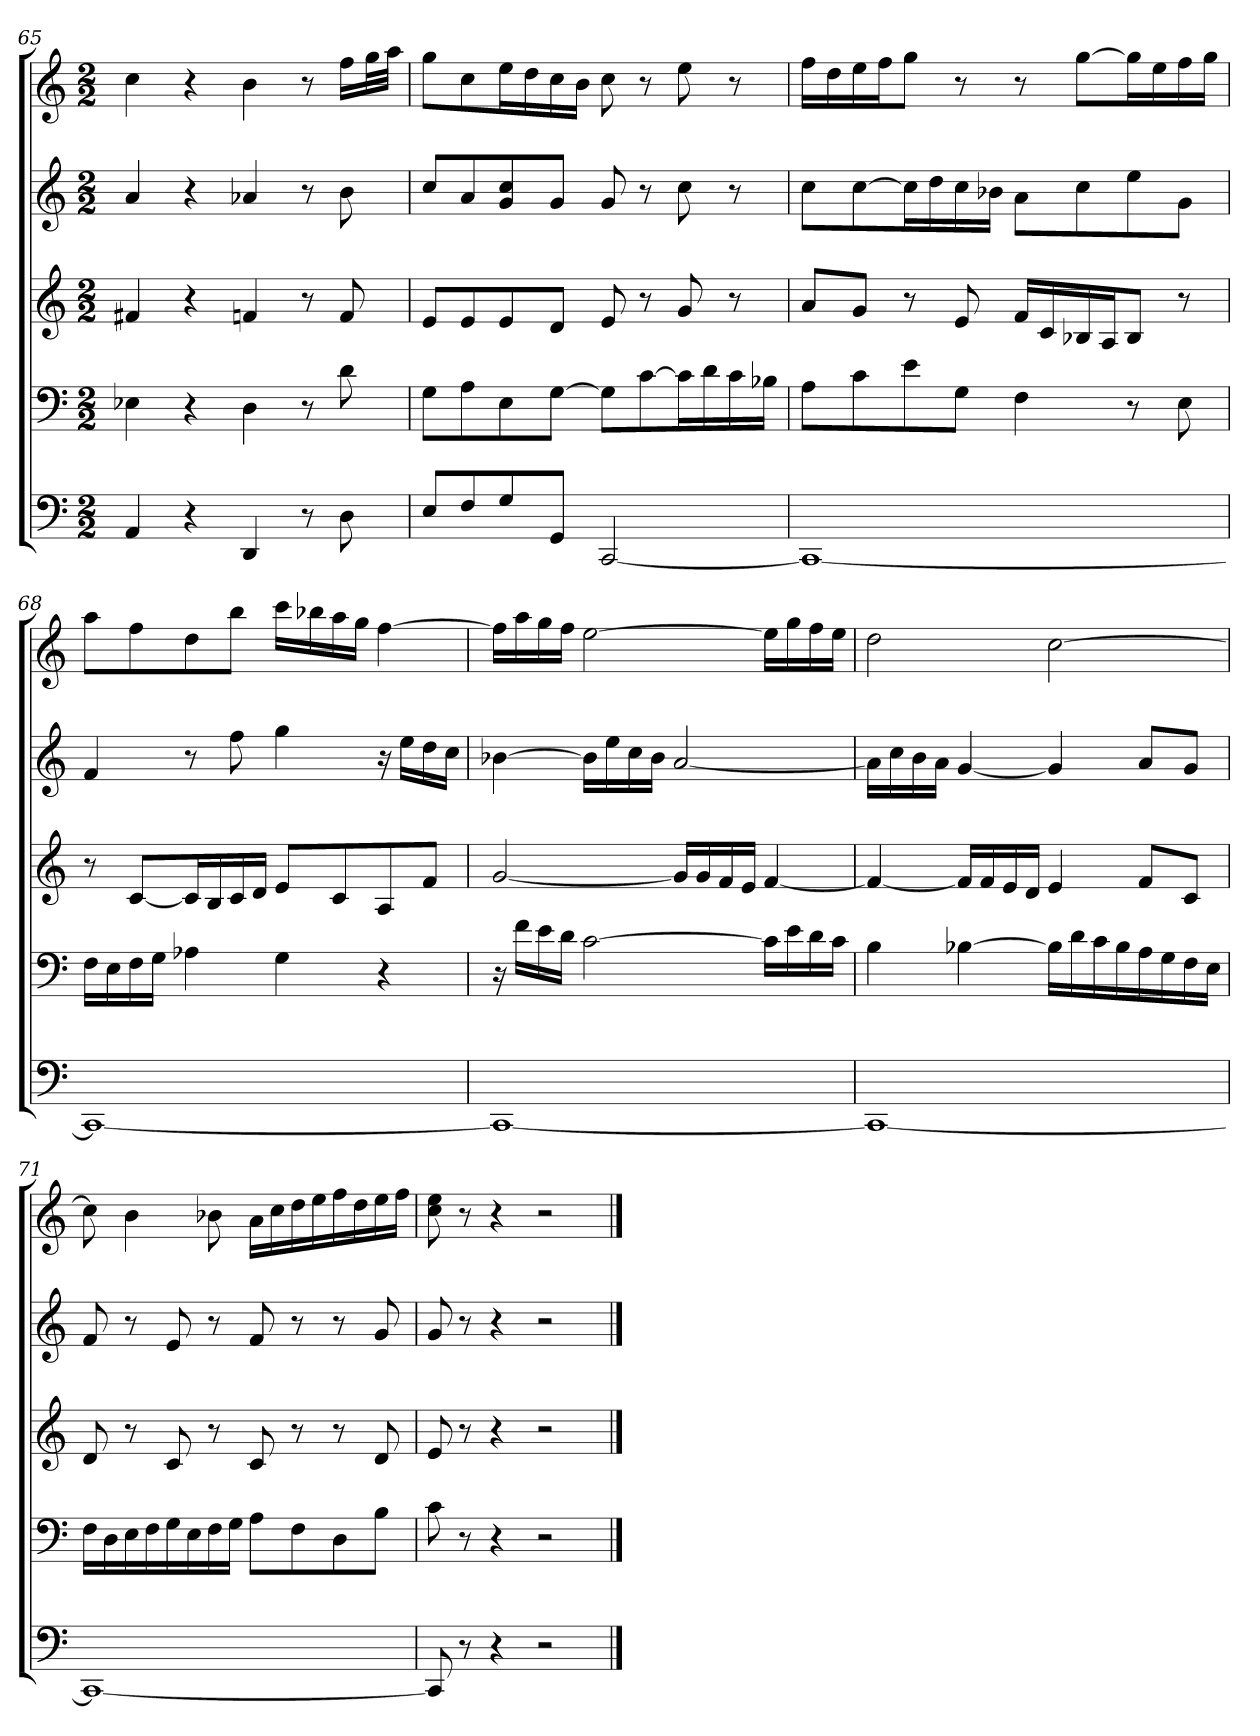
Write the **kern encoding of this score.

**kern	**kern	**kern	**kern	**kern
*part5	*part4	*part3	*part2	*part1
*staff5	*staff4	*staff3	*staff2	*staff1
*k[]	*k[]	*k[]	*k[]	*k[]
*M2/2	*M2/2	*M2/2	*M2/2	*M2/2
=65	=65	=65	=65	=65
4AA	4E-X	4f#X	4a	4cc
4r	4r	4r	4r	4r
4DD	4D	4fn	4a-X	4b
8r	8r	8r	8r	8r
8D	8d	8f	8b	16ffLL
.	.	.	.	32ggL
.	.	.	.	32aaJJJ
=66	=66	=66	=66	=66
8EL	8GL	8eL	8ccL	8ggL
8F	8A	8e	8a	8cc
8G	8E	8e	8g 8cc	16eeL
.	.	.	.	16dd
8GGJ	[8GJ	8dJ	8gJ	16cc
.	.	.	.	16bJJ
[2CC	8GL]	8e	8g	8cc
.	[8c	8r	8r	8r
.	16cL]	8g	8cc	8ee
.	16d	.	.	.
.	16c	8r	8r	8r
.	16B-XJJ	.	.	.
=67	=67	=67	=67	=67
1CC_	8AL	8aL	8ccL	16ffLL
.	.	.	.	16dd
.	8c	8gJ	[8cc	16ee
.	.	.	.	16ffJ
.	8e	8r	16ccL]	8ggJ
.	.	.	16dd	.
.	8GJ	8e	16cc	8r
.	.	.	16b-XJJ	.
.	4F	16fLL	8aL	8r
.	.	16c	.	.
.	.	16B-X	8cc	[8ggL
.	.	16AJ	.	.
.	8r	8B-J	8ee	16ggL]
.	.	.	.	16ee
.	8E	8r	8gJ	16ff
.	.	.	.	16ggJJ
=68	=68	=68	=68	=68
1CC_	16FLL	8r	4f	8aaL
.	16E	.	.	.
.	16F	[8cL	.	8ff
.	16GJJ	.	.	.
.	4A-X	16cL]	8r	8dd
.	.	16B	.	.
.	.	16c	8ff	8bbJ
.	.	16dJJ	.	.
.	4G	8eL	4gg	16cccLL
.	.	.	.	16bb-X
.	.	8c	.	16aa
.	.	.	.	16ggJJ
.	4r	8A	16r	[4ff
.	.	.	16eeLL	.
.	.	8fJ	16dd	.
.	.	.	16ccJJ	.
=69	=69	=69	=69	=69
1CC_	16r	[2g	[4b-X	16ffLL]
.	16fLL	.	.	16aa
.	16e	.	.	16gg
.	16dJJ	.	.	16ffJJ
.	[2c	.	16b-LL]	[2ee
.	.	.	16ee	.
.	.	.	16cc	.
.	.	.	16b-JJ	.
.	.	16gLL]	[2a	.
.	.	16g	.	.
.	.	16f	.	.
.	.	16eJJ	.	.
.	16cLL]	[4f	.	16eeLL]
.	16e	.	.	16gg
.	16d	.	.	16ff
.	16cJJ	.	.	16eeJJ
=70	=70	=70	=70	=70
1CC_	4B	4f_	16aLL]	2dd
.	.	.	16cc	.
.	.	.	16b	.
.	.	.	16aJJ	.
.	[4B-X	16fLL]	[4g	.
.	.	16f	.	.
.	.	16e	.	.
.	.	16dJJ	.	.
.	16B-LL]	4e	4g]	[2cc
.	16d	.	.	.
.	16c	.	.	.
.	16B-	.	.	.
.	16A	8fL	8aL	.
.	16G	.	.	.
.	16F	8cJ	8gJ	.
.	16EJJ	.	.	.
=71	=71	=71	=71	=71
1CC_	16FLL	8d	8f	8cc]
.	16D	.	.	.
.	16E	8r	8r	4b
.	16F	.	.	.
.	16G	8c	8e	.
.	16E	.	.	.
.	16F	8r	8r	8b-X
.	16GJJ	.	.	.
.	8AL	8c	8f	16aLL
.	.	.	.	16cc
.	8F	8r	8r	16dd
.	.	.	.	16ee
.	8D	8r	8r	16ff
.	.	.	.	16dd
.	8BJ	8d	8g	16ee
.	.	.	.	16ffJJ
=72	=72	=72	=72	=72
8CC]	8c	8e	8g	8cc 8ee
8r	8r	8r	8r	8r
4r	4r	4r	4r	4r
2r	2r	2r	2r	2r
==	==	==	==	==
*-	*-	*-	*-	*-
